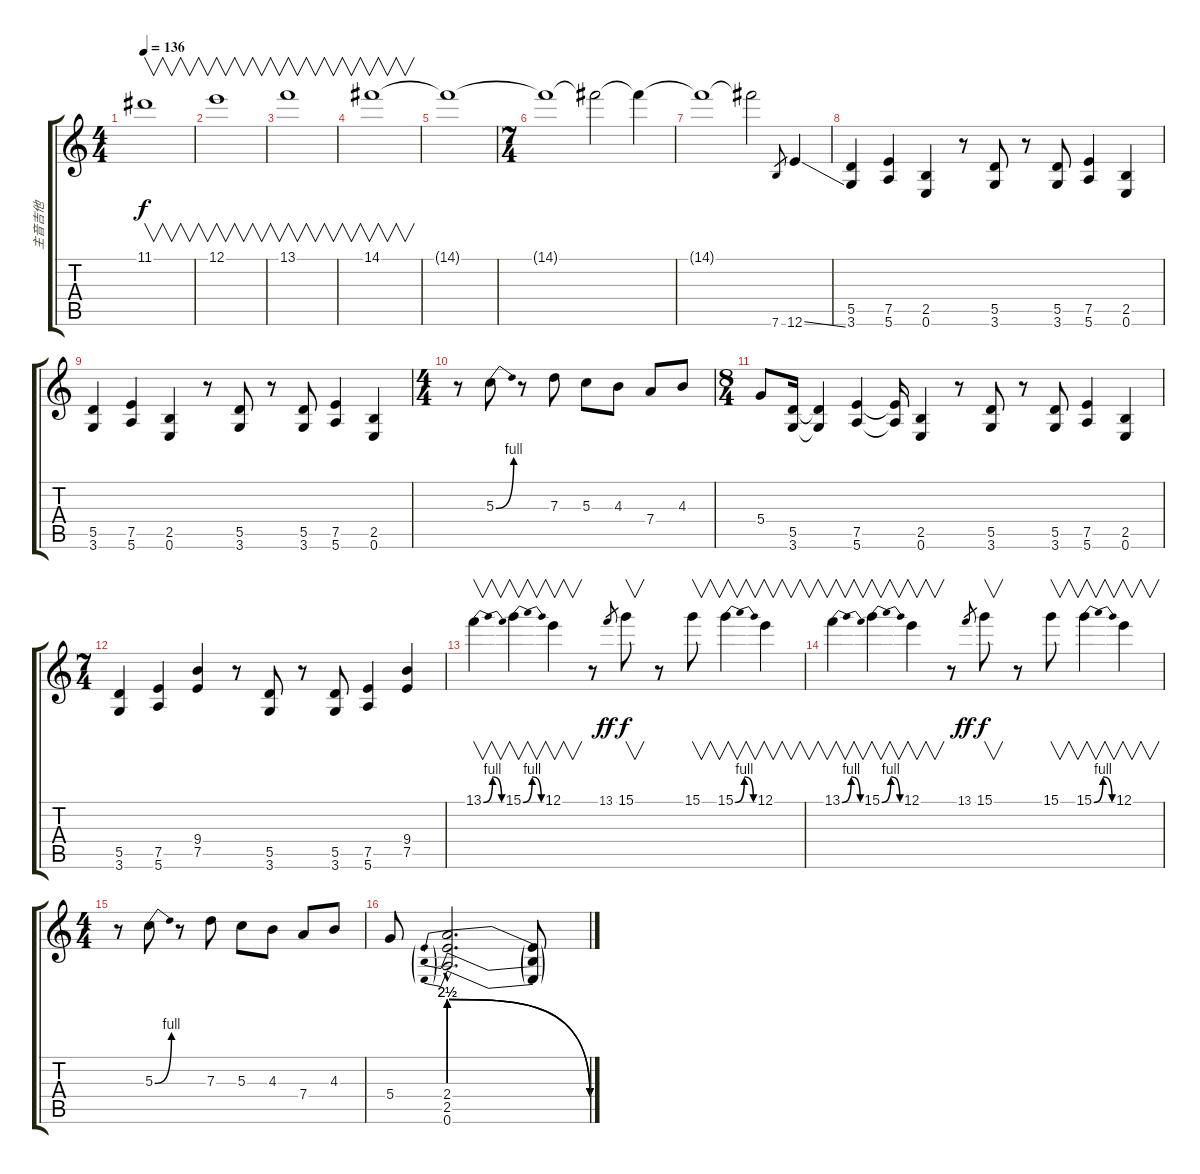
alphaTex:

\track ("主音吉他" "主音吉他") {instrument overdrivenguitar}
\staff {score tabs}
\tuning (E4 B3 G3 D3 A2 E2) {hide}
\ts (4 4)
\tempo 136
\clef g2
\ks c
11.1.1{v dy f} |
12.1.1{v} |
13.1.1{v} |
14.1.1{v} |
14.1{t}.1 |
\ts (7 4)
14.1{t}.1 14.1{t}.2 14.1{t}.4 |
14.1{t}.1 14.1{t}.2 7.6.8{gr} 12.6{ss}.4 |
(5.5 3.6).4 (7.5 5.6).4 (2.5 0.6).4 r.8 (5.5 3.6).8 r.8 (5.5 3.6).8 (7.5 5.6).4 (2.5 0.6).4 |
(5.5 3.6).4 (7.5 5.6).4 (2.5 0.6).4 r.8 (5.5 3.6).8 r.8 (5.5 3.6).8 (7.5 5.6).4 (2.5 0.6).4 |
\ts (4 4)
r.8 5.3{be (bend 0 0 60 4)}.8 r.8 7.3.8 5.3.8 4.3.8 7.4.8 4.3.8 |
\ts (8 4)
5.4.8 (5.5 3.6).16 (5.5{t} 3.6{t}).4 (7.5 5.6).4 (7.5{t} 5.6{t}).16 (2.5 0.6).4 r.8 (5.5 3.6).8 r.8 (5.5 3.6).8 (7.5 5.6).4 (2.5 0.6).4 |
\ts (7 4)
(5.5 3.6).4 (7.5 5.6).4 (9.4 7.5).4 r.8 (5.5 3.6).8 r.8 (5.5 3.6).8 (7.5 5.6).4 (9.4 7.5).4 |
13.1{be (bendrelease 0 0 15 4 45 4 60 0)}.4{v} 15.1{be (bendrelease 0 0 15 4 45 4 60 0)}.4{v} 12.1.4{v} r.8 13.1.8{gr dy ff} 15.1.8{v dy f} r.8 15.1.8{v} 15.1{be (bendrelease 0 0 15 4 45 4 60 0)}.4{v} 12.1.4{v} |
13.1{be (bendrelease 0 0 15 4 45 4 60 0)}.4{v} 15.1{be (bendrelease 0 0 15 4 45 4 60 0)}.4{v} 12.1.4{v} r.8 13.1.8{gr dy ff} 15.1.8{v dy f} r.8 15.1.8{v} 15.1{be (bendrelease 0 0 15 4 45 4 60 0)}.4{v} 12.1.4{v} |
\ts (4 4)
r.8 5.3{be (bend 0 0 60 4)}.8 r.8 7.3.8 5.3.8 4.3.8 7.4.8 4.3.8 |
5.4.8 (2.4{be (prebendrelease 0 10 60 0) hac} 2.5{be (prebendrelease 0 10 60 0) hac} 0.6{be (prebendrelease 0 10 60 0) hac}).2{d} (2.4{t} 2.5{t} 0.6{t}).8
